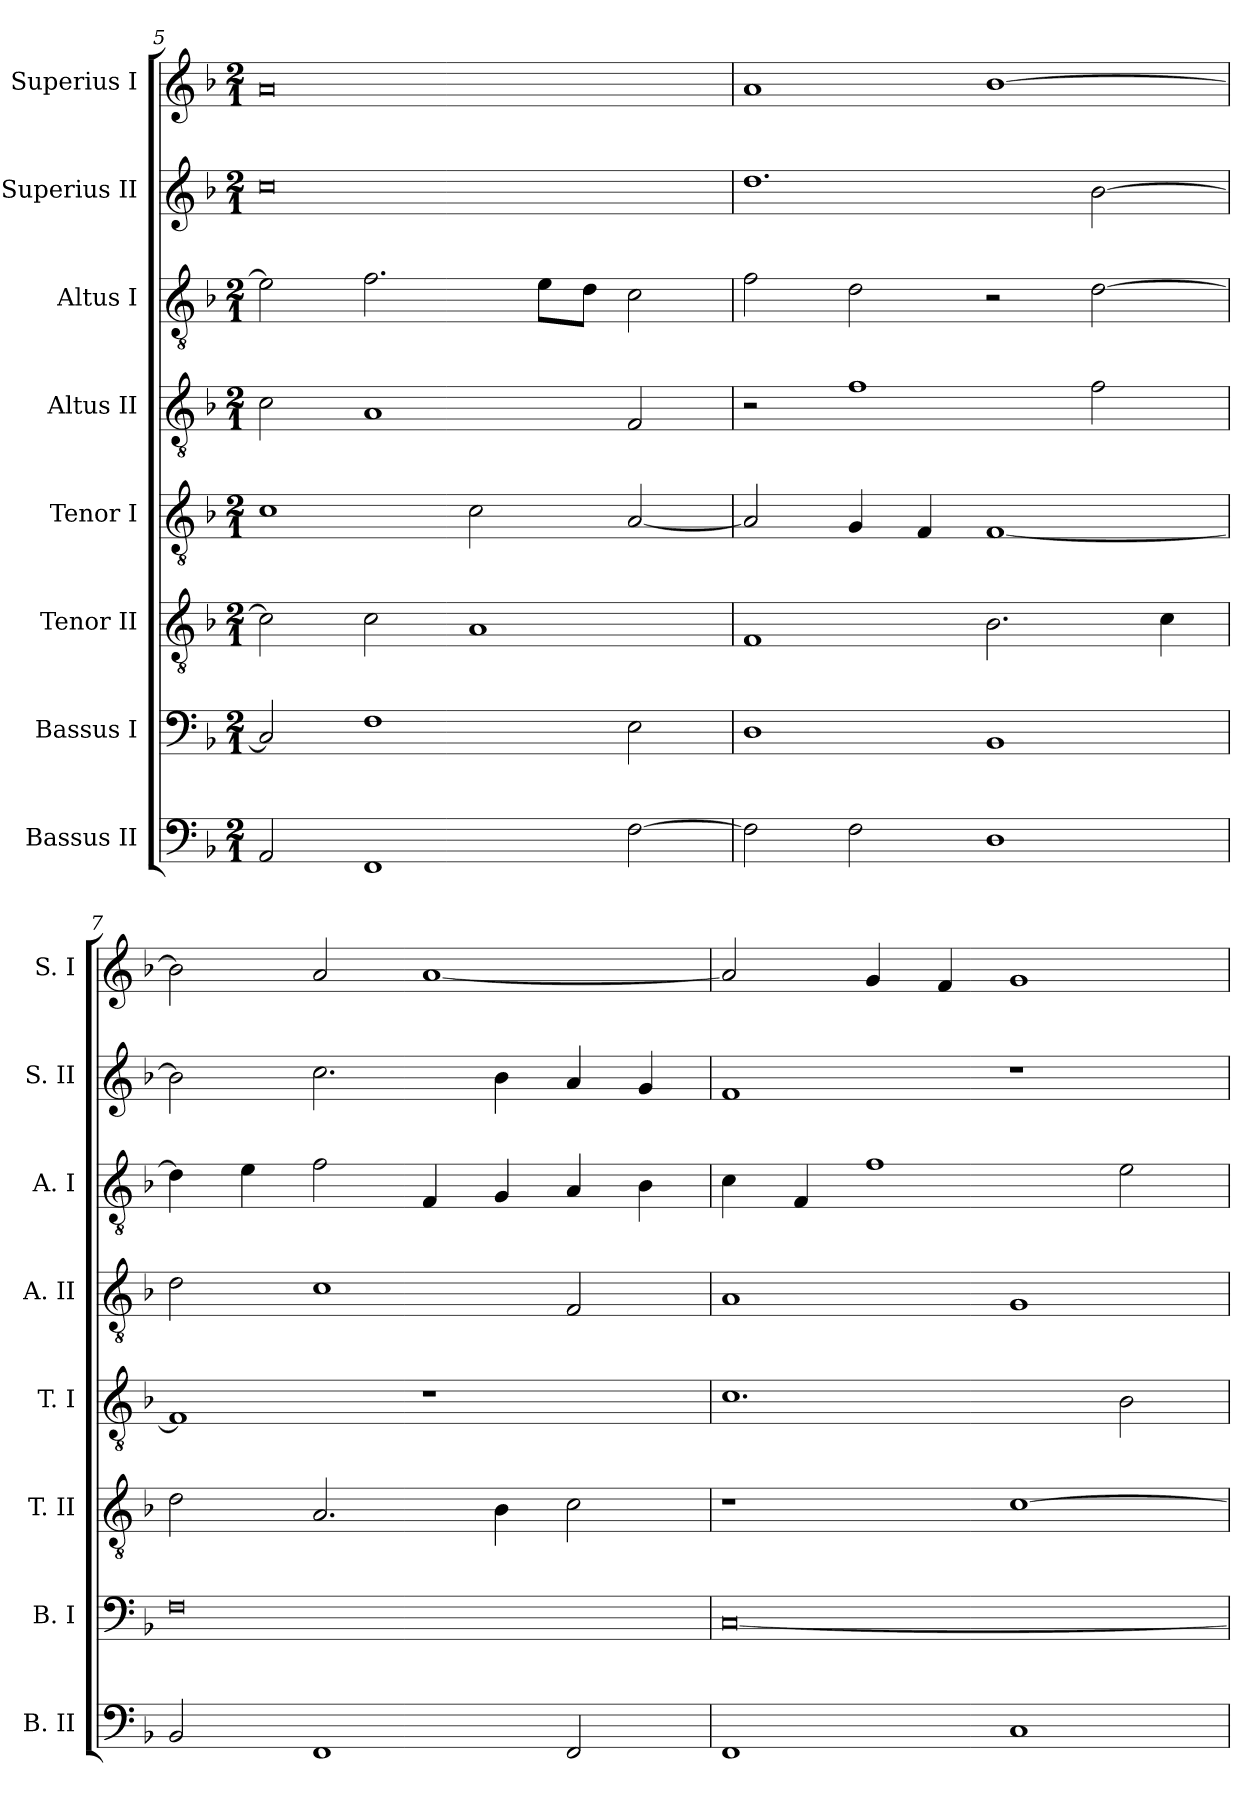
**kern	**kern	**kern	**kern	**kern	**kern	**kern	**kern
*part8	*part7	*part6	*part5	*part4	*part3	*part2	*part1
*staff8	*staff7	*staff6	*staff5	*staff4	*staff3	*staff2	*staff1
*I"Bassus II	*I"Bassus I	*I"Tenor II	*I"Tenor I	*I"Altus II	*I"Altus I	*I"Superius II	*I"Superius I
*I'B. II	*I'B. I	*I'T. II	*I'T. I	*I'A. II	*I'A. I	*I'S. II	*I'S. I
*clefF4	*clefF4	*clefGv2	*clefGv2	*clefGv2	*clefGv2	*clefG2	*clefG2
*k[b-]	*k[b-]	*k[b-]	*k[b-]	*k[b-]	*k[b-]	*k[b-]	*k[b-]
*F:	*F:	*F:	*F:	*F:	*F:	*F:	*F:
*M2/1	*M2/1	*M2/1	*M2/1	*M2/1	*M2/1	*M2/1	*M2/1
=5	=5	=5	=5	=5	=5	=5	=5
2AA	2C]	2c]	1c	2c	2e]	0cc	0a
1FF	1F	2c	.	1A	2.f	.	.
.	.	1A	2c	.	.	.	.
.	.	.	.	.	8eL	.	.
.	.	.	.	.	8dJ	.	.
[2F	2E	.	[2A	2F	2c	.	.
=6	=6	=6	=6	=6	=6	=6	=6
2F]	1D	1F	2A]	2r	2f	1.dd	1a
2F	.	.	4G	1f	2d	.	.
.	.	.	4F	.	.	.	.
1D	1BB-	2.B-	[1F	.	2r	.	[1b-
.	.	.	.	2f	[2d	[2b-	.
.	.	4c	.	.	.	.	.
=7	=7	=7	=7	=7	=7	=7	=7
2BB-	0F	2d	1F]	2d	4d]	2b-]	2b-]
.	.	.	.	.	4e	.	.
1FF	.	2.A	.	1c	2f	2.cc	2a
.	.	.	1r	.	4F	.	[1a
.	.	4B-	.	.	4G	4b-	.
2FF	.	2c	.	2F	4A	4a	.
.	.	.	.	.	4B-	4g	.
=8	=8	=8	=8	=8	=8	=8	=8
1FF	[0C	1r	1.c	1A	4c	1f	2a]
.	.	.	.	.	4F	.	.
.	.	.	.	.	1f	.	4g
.	.	.	.	.	.	.	4f
1C	.	[1c	.	1G	.	1r	1g
.	.	.	2B-	.	2e	.	.
=	=	=	=	=	=	=	=
*-	*-	*-	*-	*-	*-	*-	*-
